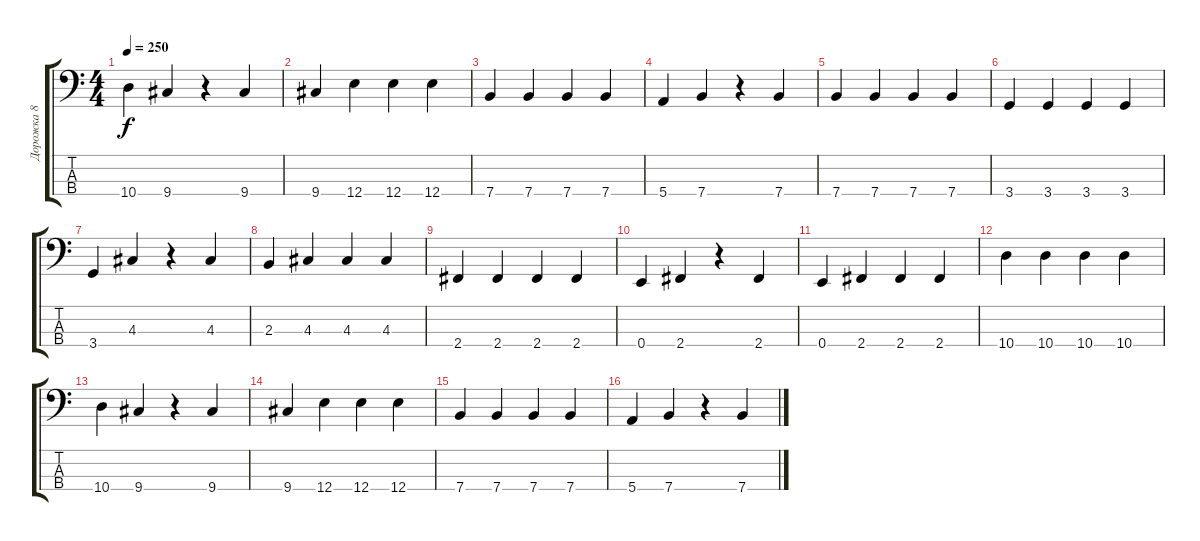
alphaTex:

\track ("Дорожка 8" "Дорожка 8") {instrument electricbasspick}
\staff {score tabs}
\tuning (G2 D2 A1 E1) {hide}
\ts (4 4)
\tempo 250
\clef f4
\ks c
10.4.4{dy f} 9.4.4 r.4 9.4.4 |
9.4.4 12.4.4 12.4.4 12.4.4 |
7.4.4 7.4.4 7.4.4 7.4.4 |
5.4.4 7.4.4 r.4 7.4.4 |
7.4.4 7.4.4 7.4.4 7.4.4 |
3.4.4 3.4.4 3.4.4 3.4.4 |
3.4.4 4.3.4 r.4 4.3.4 |
2.3.4 4.3.4 4.3.4 4.3.4 |
2.4.4 2.4.4 2.4.4 2.4.4 |
0.4.4 2.4.4 r.4 2.4.4 |
0.4.4 2.4.4 2.4.4 2.4.4 |
10.4.4 10.4.4 10.4.4 10.4.4 |
10.4.4 9.4.4 r.4 9.4.4 |
9.4.4 12.4.4 12.4.4 12.4.4 |
7.4.4 7.4.4 7.4.4 7.4.4 |
5.4.4 7.4.4 r.4 7.4.4
